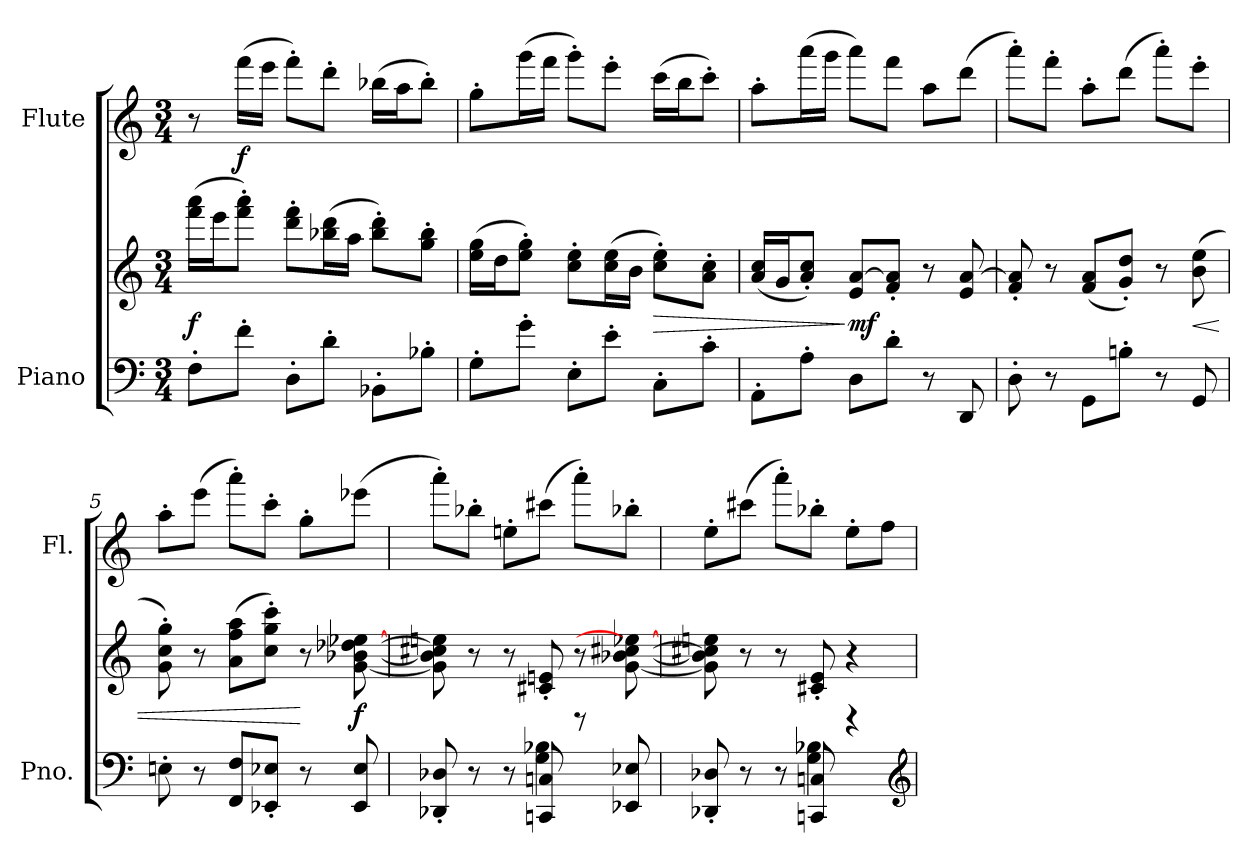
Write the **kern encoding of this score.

**kern	**kern	**dynam	**kern	**dynam
*part2	*part2	*part2	*part1	*part1
*staff3	*staff2	*staff2/3	*staff1	*staff1
*I"Piano	*	*	*I"Flute	*
*I'Pno.	*	*	*I'Fl.	*
*clefF4	*clefG2	*	*clefG2	*
*k[]	*k[]	*	*k[]	*
*C:	*C:	*	*C:	*
*M3/4	*M3/4	*	*M3/4	*
=1	=1	=1	=1	=1
8F'L	(16fff 16aaaLL	f	8r	.
.	16eeeJ	.	.	.
8f'J	8fff' 8aaa'J)	.	(16fffLL	f
.	.	.	16eeeJJ	.
8D'L	8ddd' 8fff'L	.	8fff'L)	.
8d'J	(16bb-X 16dddL	.	8ddd'J	.
.	16aaJJ	.	.	.
8BB-X'L	8bb-' 8ddd'L)	.	(16bb-XLL	.
.	.	.	16aaJ	.
8B-X'J	8gg' 8bb-'J	.	8bb-'J)	.
=2	=2	=2	=2	=2
8G'L	(16ee 16ggLL	.	8gg'L	.
.	16ddJ	.	.	.
8g'J	8ee' 8gg'J)	.	(16gggL	.
.	.	.	16fffJJ	.
8E'L	8cc' 8ee'L	.	8ggg'L)	.
8e'J	(16cc 16eeL	.	8eee'J	.
.	16bJJ	.	.	.
8C'L	8cc' 8ee'L)	>	(16cccLL	.
.	.	.	16bbJ	.
8c'J	8a' 8cc'J	.	8ccc'J)	.
=3	=3	=3	=3	=3
8AA'L	(16a 16ccLL	.	8aa'L	.
.	16gJ	.	.	.
8A'J	8a' 8cc'J)	.	(16aaaL	.
.	.	.	16gggJJ	.
8DL	8e [8aL	] mf	8aaaL)	.
8d'J	8f' 8a]'J	.	8fffJ	.
8r	8r	.	8aaL	.
8DD	8e [8a	.	(8dddJ	.
=4	=4	=4	=4	=4
8D'	8f' 8a]'	.	8aaa'L)	.
8r	8r	.	8fff'J	.
8GGL	(8f 8aL	.	8aa'L	.
8Bn'J	8g' 8dd'J)	.	(8dddJ	.
8r	8r	.	8aaa'L)	.
8GG	(8b 8ee	<	8eee'J	.
=5	=5	=5	=5	=5
8En'	8g' 8cc' 8gg')	.	8aa'L	.
8r	8r	.	(8eeeJ	.
8FF 8FL	(8a 8ff 8aaL	.	8aaa'L)	.
8EE-X' 8E-X'J	8cc' 8gg' 8ccc'J)	.	8ccc'J	.
8r	8r	[	8gg'L	.
8EE- 8E-	[8g [8b-X [8dd-X [8ee-X	f	(8eee-XJ	.
=6	=6	=6	=6	=6
*^	*	*	*	*
8DD-X' 8D-X'	4ryy	8g] 8b-] 8cc#X] 8een	.	8aaa'L)	.
8r	.	8r	.	8bb-X'J	.
8ryy	8r	8r	.	8een'L	.
8CCn 8Cn	4G 4B-X	8c#X' 8en'	.	(8ccc#XJ	.
8r	.	8r	.	8aaa'L)	.
8EE-X 8E-X	8ryy	[8g [8b-X [8cc#X 8ee-X_	.	8bb-X'J	.
=7	=7	=7	=7	=7	=7
8DD-X' 8D-X'	4ryy	8g] 8b-] 8cc#X] 8een	.	8ee'L	.
8r	.	8r	.	(8ccc#XJ	.
8ryy	8r	8r	.	8aaa'L)	.
8CCn 8Cn	4G 4B-X	8c#X' 8e'	.	8bb-X'J	.
4r	.	4r	.	8ee'L	.
.	8ryy	.	.	8ffJ	.
*v	*v	*	*	*	*
*clefG2	*	*	*	*
=	=	=	=	=
*-	*-	*-	*-	*-
